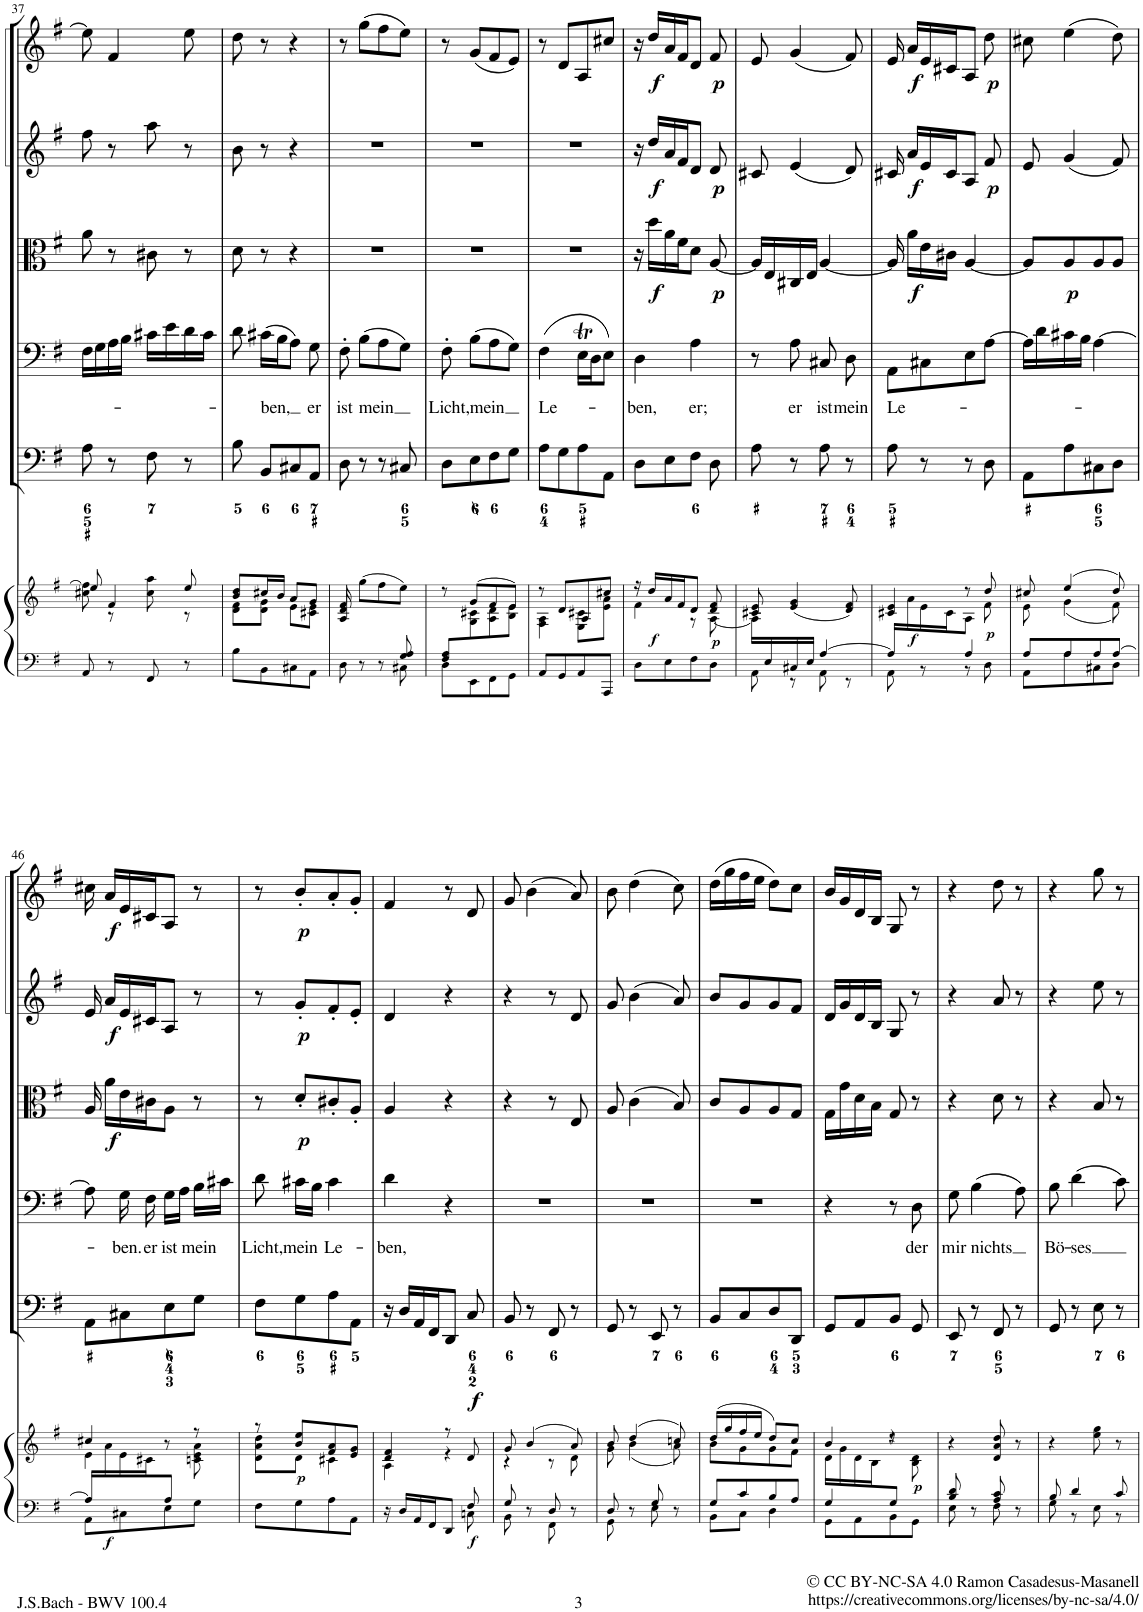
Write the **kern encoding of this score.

**kern	**kern	**kern	**kern	**text	**kern	**kern	**kern
*part6	*part6	*part5	*part4	*part4	*part3	*part2	*part1
*staff7	*staff6	*staff5	*staff4	*staff4	*staff3	*staff2	*staff1
*I"Piano reduction	*	*I"Organo e Continuo	*I"Basso	*	*I"Viola	*I"Violino II	*I"Violino I
*I'Pno	*	*	*	*	*	*	*
!!LO:PB:g=z
*clefF4	*clefG2	*clefF4	*clefF4	*	*clefC3	*clefG2	*clefG2
*k[f#]	*k[f#]	*k[f#]	*k[f#]	*	*k[f#]	*k[f#]	*k[f#]
*M2/4	*M2/4	*M2/4	*M2/4	*	*M2/4	*M2/4	*M2/4
=37	=37	=37	=37	=37	=37	=37	=37
*	*^	*	*	*	*	*	*
8AA/	8ee/]	8cc#X\ 8ff#\	8A\	16F#\LL	.	8a\	8ff#\	8ee\]
.	.	.	.	16G\	.	.	.	.
8r	4f#/	8r	8r	16A\	.	8r	8r	4f#/
.	.	.	.	16B\JJ	.	.	.	.
8FF#/	.	8cc#\ 8aa\	8F#\	16c#X\LL	.	8c#X\	8aa\	.
.	.	.	.	16e\	.	.	.	.
8r	8ee/	8r	8r	16d\	.	8r	8r	8ee\
.	.	.	.	16c#\JJ	.	.	.	.
=38	=38	=38	=38	=38	=38	=38	=38	=38
8B\L	8b/ 8dd/L	8d\ 8f#\L	8B\	8d\	.	8d\	8b\	8dd\
!	!	!	!	!	!LO:LY:b	!	!	!
8BB\	16cc#X/L	8d\ 8g\J	8BB/L	(16c#X\LL	-ben,	8r	8r	8r
.	16b/JJ	.	.	16B\J	.	.	.	.
8C#X\	8a/L	8e\L	8C#X/	8A\J)	.	4r	4r	4r
!	!	!	!	!	!LO:LY:b	!	!	!
8AA\J	8g/J	8c#X\ 8e\J	8AA/J	8G\	er	.	.	.
=39	=39	=39	=39	=39	=39	=39	=39	=39
*^	*	*	*	*	*	*	*	*
!	!	!	!	!	!	!LO:LY:b	!	!	!
8ryy	8D\	8f#/	8A/ 8d/	8D\	8F#'\	ist	2r	2r	8r
!	!	!	!	!	!	!LO:LY:b	!	!	!
8r	8ryy	(8gg\L	4.ryy	8r	(8B\L	mein	.	.	(8gg\L
8r	8ryy	8ff#\	.	8r	8A\	.	.	.	8ff#\
8G/ 8A/	8C#X\	8ee\J)	.	8C#X/	8G\J)	.	.	.	8ee\J)
=40	=40	=40	=40	=40	=40	=40	=40	=40	=40
!	!	!	!	!	!	!LO:LY:b	!	!	!
8F#/ 8A/L	8D\L	8r	8ryy	8D\L	8F#'\	Licht,	2r	2r	8r
!	!	!	!	!	!	!LO:LY:b	!	!	!
4.ryy	8EE\	(8g/L	8G\ 8c#X\	8E\	(8B\L	mein	.	.	(8g/L
.	8FF#\	8f#/	8A\ 8d\	8F#\	8A\	.	.	.	8f#/
.	8GG\J	8e/J)	8B\ 8e\J	8G\J	8G\J)	.	.	.	8e/J)
=41	=41	=41	=41	=41	=41	=41	=41	=41	=41
!	!	!	!	!	!	!LO:LY:b	!	!	!
*v	*v	*	*	*	*	*	*	*	*
8AA/L	8r	4F#\ 4A\	8A\L	(4F#\	Le-	2r	2r	8r
8GG/	8d/L	.	8G\	.	.	.	.	8d/L
8AA/	8A/	8E\ 8c#X\L	8A\	16ET\LL	.	.	.	8A/
.	.	.	.	16D\J	.	.	.	.
8AAA/J	8cc#X/J	8e\ 8a\J	8AA\J	8E\J)	.	.	.	8cc#X/J
=42	=42	=42	=42	=42	=42	=42	=42	=42
!	!	!	!	!	!LO:LY:b	!	!	!
8D\L	16r	4f#\	8D\L	4D\	-ben,	16r	16r	16r
.	16dd/LL	.	.	.	.	16dd\LL	16dd/LL	16dd/LL
8E\	16a/	.	8E\	.	.	16a\	16a/	16a/
.	16f#/J	.	.	.	.	16f#\J	16f#/J	16f#/J
!	!	!	!	!	!LO:LY:b	!	!	!
8F#\	8d/J	8r	8F#\J	4A\	er;	8d\J	8d/J	8d/J
8D\J	8d/ 8f#/	[8A\	8D\	.	.	[8A/	8d/	8f#/
=43	=43	=43	=43	=43	=43	=43	=43	=43
*^	*	*	*	*	*	*	*	*
16ryy	8AA\	8c#X/ 8e/	16A\LL]	8A\	8r	.	16A/LL]	8c#X/	8e/
16E/	.	.	4..ryy	.	.	.	16E/	.	.
!	!	!	!	!	!	!LO:LY:b	!	!	!
16C#X/	8r	(4e/ 4g/	.	8r	8A\	er	16C#X/	(4e/	(4g/
16E/JJ	.	.	.	.	.	.	16E/JJ	.	.
!	!	!	!	!	!	!LO:LY:b	!	!	!
[4A/	8AA\	.	.	8A\	8C#X/	ist	[4A/	.	.
!	!	!	!	!	!	!LO:LY:b	!	!	!
.	8r	8d/ 8f#/)	.	8r	8D\	mein	.	8d/)	8f#/)
=44	=44	=44	=44	=44	=44	=44	=44	=44	=44
*	*^	*	*	*	*	*	*	*	*
!	!	!	!	!	!	!	!LO:LY:b	!	!	!
16A/LL]	4ryy	8AA\	4c#X/ 4e/	16ryy	8A\	8AA\L	Le-	16A/]	16c#X/	16e/
4..ryy	.	.	.	16a\	.	.	.	16a\LL	16a/LL	16a/LL
.	.	8r	.	16e\	8r	8C#X\	.	16e\	16e/	16e/
.	.	.	.	16c#\J	.	.	.	16c#X\JJ	16c#/J	16c#X/J
.	4A/	8r	8r	8A\J	8r	8E\	.	[4A/	8A/J	8A/J
.	.	8D\	8dd/	8f#\	8D\	[8A\J	.	.	8f#/	8dd\
*	*v	*v	*	*	*	*	*	*	*	*
=45	=45	=45	=45	=45	=45	=45	=45	=45	=45
8A/L	8AA\L	8cc#X/	8e\	8AA\L	16A\LL]	.	8A/L]	8e/	8cc#X\
.	.	.	.	.	16d\	.	.	.	.
8A/	8A\	(4ee/	(4g\	8A\	16c#X\	.	8A/	(4g/	(4ee\
.	.	.	.	.	16B\JJ	.	.	.	.
8A/	8C#X\	.	.	8C#X\	[4A\	.	8A/	.	.
[8A/J	8D\J	8dd/)	8f#\)	8D\J	.	.	8A/J	8f#/)	8dd\)
!!LO:LB:g=z
=46	=46	=46	=46	=46	=46	=46	=46	=46	=46
*	*	*	*^	*	*	*	*	*	*
16A/LL]	8AA\L	4cc#X/	4e\	16ryy	8AA\L	8A\]	.	16A/	16e/	16cc#X\
8.ryy	.	.	.	16a\	.	.	.	16a\LL	16a/LL	16a/LL
!	!	!	!	!	!	!	!LO:LY:b	!	!	!
.	8C#X\	.	.	16e\	8C#X\	16G\	-ben.	16e\	16e/	16e/
!	!	!	!	!	!	!	!LO:LY:b	!	!	!
.	.	.	.	16c#X\J	.	16F#\	er	16c#X\J	16c#X/J	16c#X/J
!	!	!	!	!	!	!	!LO:LY:b	!	!	!
8A/J	8E\	8r	8ryy	4ryy	8E\	16G\LL	ist	8A\J	8A/J	8A/J
.	.	.	.	.	.	16A\JJ	.	.	.	.
!	!	!	!	!	!	!	!LO:LY:b	!	!	!
8ryy	8G\J	8r	8cn\ 8e\ 8a\	.	8G\J	16B\LL	mein	8r	8r	8r
.	.	.	.	.	.	16c#X\JJ	.	.	.	.
*v	*v	*	*	*	*	*	*	*	*	*
*	*	*v	*v	*	*	*	*	*	*
=47	=47	=47	=47	=47	=47	=47	=47	=47
!	!	!	!	!	!LO:LY:b	!	!	!
8F#\L	8r	8d\ 8a\ 8dd\L	8F#\L	8d\	Licht,	8r	8r	8r
!	!	!	!	!	!LO:LY:b	!	!	!
8G\	8b/ 8ee/L	8d\J	8G\	16c#X\LL	mein	8d'/L	8g'/L	8b'/L
.	.	.	.	16B\JJ	.	.	.	.
!	!	!	!	!	!LO:LY:b	!	!	!
8A\	8f#/ 8a/	4c#X\	8A\	4c#\	Le-	8c#X'/	8f#'/	8a'/
8AA\J	8e/ 8g/J	.	8AA\J	.	.	8A'/J	8e'/J	8g'/J
=48	=48	=48	=48	=48	=48	=48	=48	=48
*^	*	*	*	*	*	*	*	*
!	!	!	!	!	!	!LO:LY:b	!	!	!
16r	16ryy	4d/ 4f#/	4A\	16r	4d\	-ben,	4A/	4d/	4f#/
16D/LL	16ryy	.	.	16D/LL	.	.	.	.	.
16AA/	8ryy	.	.	16AA/	.	.	.	.	.
16FF#/J	.	.	.	16FF#/J	.	.	.	.	.
8DD/J	8ryy	8r	4r	8DD/J	4r	.	4r	4r	8r
8F#/	8Cn\	8d/	.	8C/	.	.	.	.	8d/
=49	=49	=49	=49	=49	=49	=49	=49	=49	=49
8G/	8BB\	8g/	4r	8BB/	2r	.	4r	4r	8g/
8r	8ryy	(4b/	.	8r	.	.	.	.	(4b\
8D/	8FF#\	.	8r	8FF#/	.	.	8r	8r	.
8r	8ryy	8a/)	8d\	8r	.	.	8E/	8d/	8a/)
=50	=50	=50	=50	=50	=50	=50	=50	=50	=50
8D/	8GG\	8b/	8g\	8GG/	2r	.	8A/	8g/	8b\
8r	8ryy	(4dd/	(4b\	8r	.	.	(4c\	(4b\	(4dd\
8G/	8E\	.	.	8EE/	.	.	.	.	.
8r	8ryy	8ccn/)	8a\)	8r	.	.	8B/)	8a/)	8cc\)
=51	=51	=51	=51	=51	=51	=51	=51	=51	=51
8G/L	8BB\L	(16dd/LL	8b\L	8BB/L	2r	.	8c/L	8b/L	(16dd\LL
.	.	16gg/	.	.	.	.	.	.	16gg\
8c/	8C\J	16ff#/	8g\	8C/	.	.	8A/	8g/	16ff#\
.	.	16ee/JJ	.	.	.	.	.	.	16ee\JJ
8B/	4D\	8dd/L)	8g\	8D/	.	.	8A/	8g/	8dd\L)
8A/J	.	8cc/J	8f#\J	8DD/J	.	.	8G/J	8f#/J	8cc\J
=52	=52	=52	=52	=52	=52	=52	=52	=52	=52
*	*^	*	*	*	*	*	*	*	*
4ryy	4G/	8GG\L	4b/	16d\LL	8GG/L	4r	.	16G\LL	16d/LL	16b/LL
.	.	.	.	16g\	.	.	.	16g\	16g/	16g/
.	.	8AA\	.	16d\	8AA/	.	.	16d\	16d/	16d/
.	.	.	.	16B\J	.	.	.	16B\JJ	16B/JJ	16B/JJ
8G/J	8r	8BB\	4r	8ryy	8BB/J	8r	.	8G/	8G/	8G/
!	!	!	!	!	!	!	!LO:LY:b	!	!	!
8ryy	8ryy	8GG\J	.	8B\ 8d\	8GG/	8D\	der	8r	8r	8r
=53	=53	=53	=53	=53	=53	=53	=53	=53	=53	=53
!	!	!	!	!	!	!	!LO:LY:b	!	!	!
*	*v	*v	*	*	*	*	*	*	*	*
*	*	*v	*v	*	*	*	*	*	*
8B/ 8d/	8E\	4r	8EE/	8G\	mir	4r	4r	4r
!	!	!	!	!	!LO:LY:b	!	!	!
8r	8ryy	.	8r	(4B\	nichts	.	.	.
8A/ 8c/	8F#\	8d/ 8a/ 8dd/	8FF#/	.	.	8d\	8a/	8dd\
8r	8ryy	8r	8r	8A\)	.	8r	8r	8r
=54	=54	=54	=54	=54	=54	=54	=54	=54
!	!	!	!	!	!LO:LY:b	!	!	!
8B/	8G\	4r	8GG/	8B\	Bö-	4r	4r	4r
!	!	!	!	!	!LO:LY:b	!	!	!
4d/	8r	.	8r	(4d\	-ses	.	.	.
.	8E\	8ee\ 8gg\	8E\	.	.	8B/	8ee\	8gg\
8c/	8r	8r	8r	8c\)	.	8r	8r	8r
*v	*v	*	*	*	*	*	*	*
=	=	=	=	=	=	=	=
*-	*-	*-	*-	*-	*-	*-	*-
